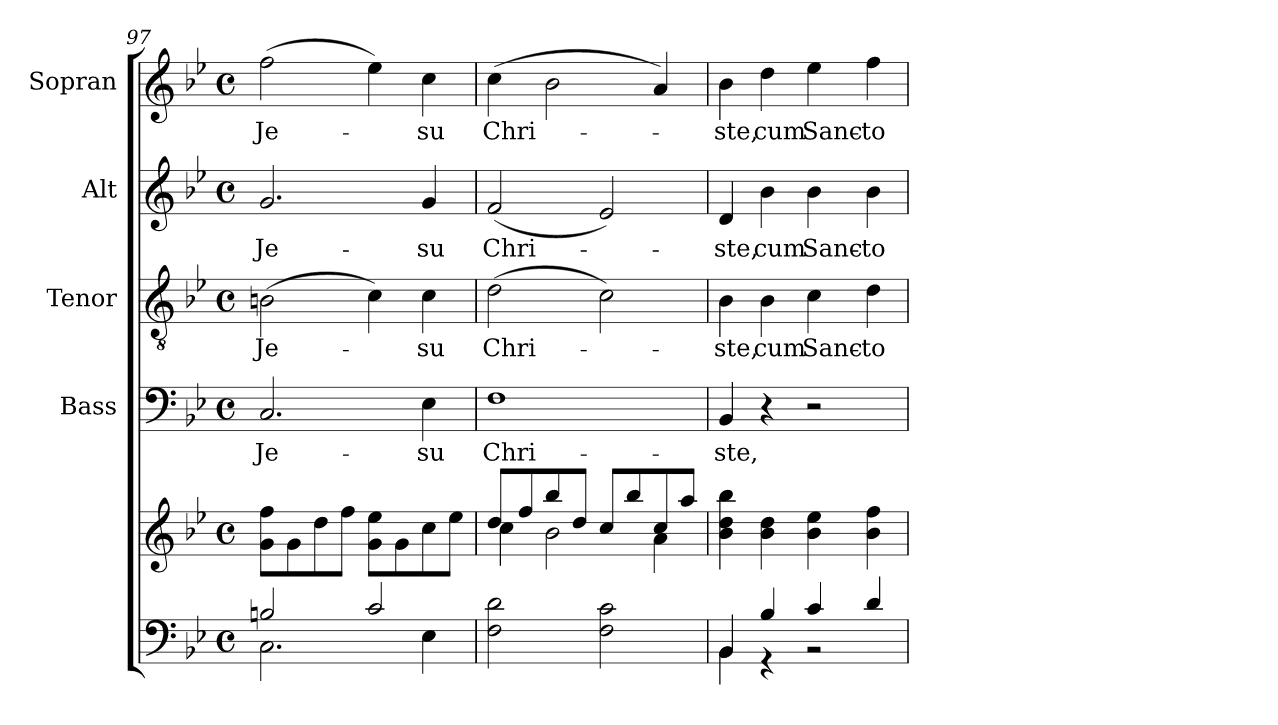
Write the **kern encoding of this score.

**kern	**kern	**kern	**text	**kern	**text	**kern	**text	**kern	**text
*part5	*part5	*part4	*part4	*part3	*part3	*part2	*part2	*part1	*part1
*staff6	*staff5	*staff4	*staff4	*staff3	*staff3	*staff2	*staff2	*staff1	*staff1
*	*	*I"Bass	*	*I"Tenor	*	*I"Alt	*	*I"Sopran	*
*	*	*I'B.	*	*I'T.	*	*I'A.	*	*I'S.	*
*clefF4	*clefG2	*clefF4	*	*clefGv2	*	*clefG2	*	*clefG2	*
*k[b-e-]	*k[b-e-]	*k[b-e-]	*	*k[b-e-]	*	*k[b-e-]	*	*k[b-e-]	*
*B-:	*B-:	*B-:	*	*B-:	*	*B-:	*	*B-:	*
*M4/4	*M4/4	*M4/4	*	*M4/4	*	*M4/4	*	*M4/4	*
*met(c)	*met(c)	*met(c)	*	*met(c)	*	*met(c)	*	*met(c)	*
=97	=97	=97	=97	=97	=97	=97	=97	=97	=97
*^	*	*	*	*	*	*	*	*	*
!	!	!	!	!LO:LY:b	!	!LO:LY:b	!	!LO:LY:b	!	!LO:LY:b
2Bn/	2.C\	8g\ 8ff\L	2.C/	Je-	(>2Bn\	Je-	2.g/	Je-	(>2ff\	Je-
.	.	8g\	.	.	.	.	.	.	.	.
.	.	8dd\	.	.	.	.	.	.	.	.
.	.	8ff\J	.	.	.	.	.	.	.	.
2c/	.	8g\ 8ee-\L	.	.	4c\)	.	.	.	4ee-\)	.
.	.	8g\	.	.	.	.	.	.	.	.
!	!	!	!	!LO:LY:b	!	!LO:LY:b	!	!LO:LY:b	!	!LO:LY:b
.	4E-\	8cc\	4E-\	-su	4c\	-su	4g/	-su	4cc\	-su
.	.	8ee-\J	.	.	.	.	.	.	.	.
*v	*v	*	*	*	*	*	*	*	*	*
!!LO:PB:g=z
=98	=98	=98	=98	=98	=98	=98	=98	=98	=98
*	*^	*	*	*	*	*	*	*	*
!	!	!	!	!LO:LY:b	!	!LO:LY:b	!	!LO:LY:b	!	!LO:LY:b
2F\ 2d\	8dd/L	4cc\	1F	Chri-	(>2d\	Chri-	(<2f/	Chri-	(>4cc\	Chri-
.	8ff/	.	.	.	.	.	.	.	.	.
.	8bb-/	2b-\	.	.	.	.	.	.	2b-\	.
.	8dd/J	.	.	.	.	.	.	.	.	.
2F\ 2c\	8cc/L	.	.	.	2c\)	.	2e-/)	.	.	.
.	8bb-/	.	.	.	.	.	.	.	.	.
.	8cc/	4a\	.	.	.	.	.	.	4a/)	.
.	8aa/J	.	.	.	.	.	.	.	.	.
*	*v	*v	*	*	*	*	*	*	*	*
=99	=99	=99	=99	=99	=99	=99	=99	=99	=99
*^	*	*	*	*	*	*	*	*	*
!	!	!	!	!LO:LY:b	!	!LO:LY:b	!	!LO:LY:b	!	!LO:LY:b
4BB-/	4BB-\	4b-\ 4dd\ 4bb-\	4BB-/	-ste,	4B-\	-ste,	4d/	-ste,	4b-\	-ste,
!	!	!	!	!	!	!LO:LY:b	!	!LO:LY:b	!	!LO:LY:b
4B-/	4rGG	4b-\ 4dd\	4r	.	4B-\	cum	4b-\	cum	4dd\	cum
!	!	!	!	!	!	!LO:LY:b	!	!LO:LY:b	!	!LO:LY:b
4c/	2rBB	4b-\ 4ee-\	2r	.	4c\	Sanc-	4b-\	Sanc-	4ee-\	Sanc-
!	!	!	!	!	!	!LO:LY:b	!	!LO:LY:b	!	!LO:LY:b
4d/	.	4b-\ 4ff\	.	.	4d\	-to	4b-\	-to	4ff\	-to
*v	*v	*	*	*	*	*	*	*	*	*
=	=	=	=	=	=	=	=	=	=
*-	*-	*-	*-	*-	*-	*-	*-	*-	*-
